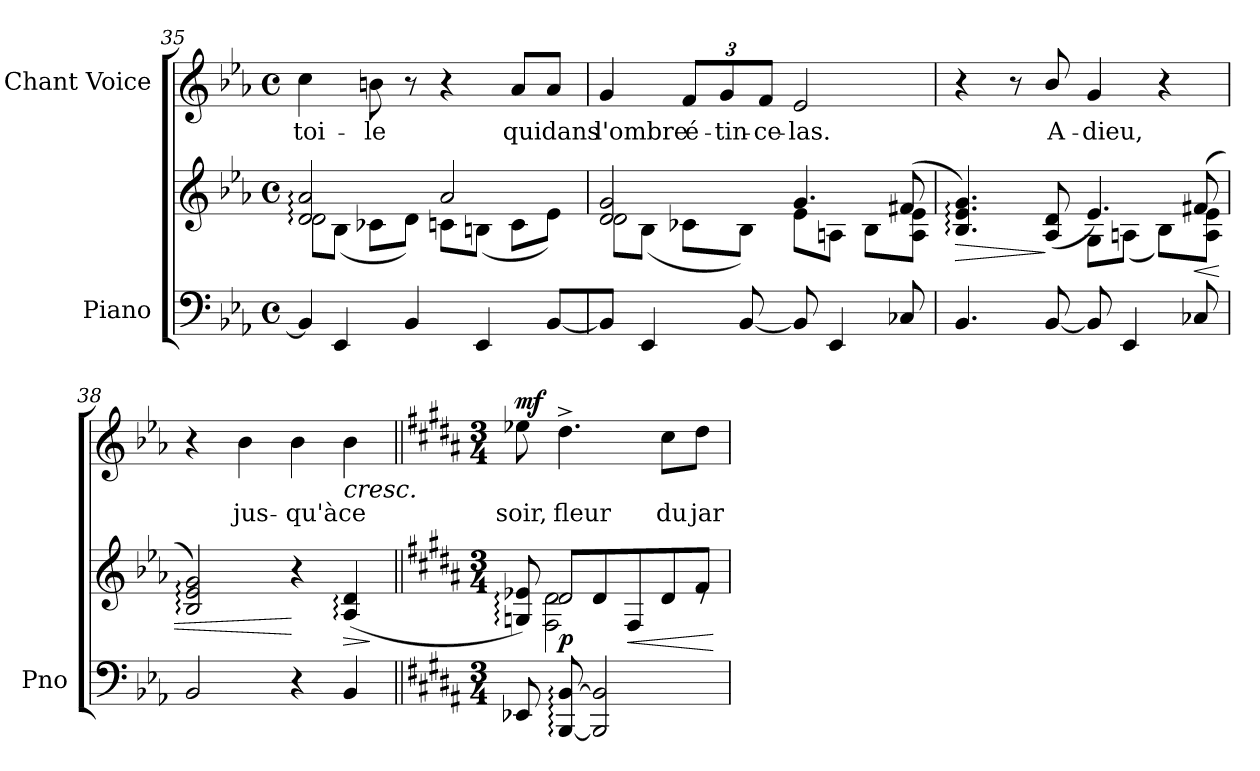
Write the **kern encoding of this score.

**kern	**kern	**dynam	**kern	**text	**dynam
*part2	*part2	*part2	*part1	*part1	*part1
*staff3	*staff2	*staff2/3	*staff1	*staff1	*staff1
*I"Piano	*	*	*I"Chant Voice	*	*
*I'Pno	*	*	*	*	*
*clefF4	*clefG2	*	*clefG2	*	*
*k[b-e-a-]	*k[b-e-a-]	*	*k[b-e-a-]	*	*
*M4/4	*M4/4	*	*M4/4	*	*
*met(c)	*met(c)	*	*met(c)	*	*
=35	=35	=35	=35	=35	=35
*	*^	*	*	*	*
!	!	!LO:N:head=open	!	!	!LO:LY:b	!
8BB-/J]	2d/: 2a-/:	8d\L	.	4cc\	-toi-	.
4EE-/	.	(>8B-\J	.	.	.	.
!	!	!	!	!	!LO:LY:b	!
.	.	8c-X\L	.	8bn\	-le	.
4BB-/	.	8d\J)	.	8r	.	.
.	2a-/	8cn:\L	.	4r	.	.
4EE-/	.	(>8Bn\J	.	.	.	.
!	!	!	!	!	!LO:LY:b	!
.	.	8c\L	.	8a-/L	qui	.
!	!	!	!	!	!LO:LY:b	!
[8BB-/L	.	8e-\J)	.	8a-/J	dans	.
=36	=36	=36	=36	=36	=36	=36
!	!	!LO:N:head=open	!	!	!LO:LY:b	!
8BB-/J]	2d/ 2g/	8d\L	.	4g/	l'ombre	.
4EE-/	.	(>8B-\J	.	.	.	.
!	!	!	!	!	!LO:LY:b	!
.	.	8c-X\L	.	12f/L	é-	.
!	!	!	!	!	!LO:LY:b	!
.	.	.	.	12g/	-tin-	.
[8BB-/	.	8B-\J)	.	.	.	.
!	!	!	!	!	!LO:LY:b	!
.	.	.	.	12f/J	-ce-	.
!	!	!	!	!	!LO:LY:b	!
8BB-/]	4.g/	8e-:\L	.	2e-/	-las.	.
4EE-/	.	8An\J	.	.	.	.
.	.	8B-\L	.	.	.	.
8C-X:/	(>8f#X/	8A\: 8e-\:J	.	.	.	.
!!LO:LB:g=z
=37	=37	=37	=37	=37	=37	=37
!	!	!	!LO:HP:b	!	!	!
4.BB-:/	4.B-/: 4.e-/: 4.g/:)	2ryy	>	4r	.	.
.	.	.	.	8r	.	.
!	!	!	!	!	!LO:LY:b	!
[8BB-/	(<8A-/ 8d/	.	]	8b-/	A-	.
!	!	!	!	!	!LO:LY:b	!
8BB-/]	4.e-/)	8G\L	.	4g/	-dieu,	.
4EE-/	.	(>8An\J	.	.	.	.
.	.	8B-\L)	.	4r	.	.
!	!	!	!LO:HP:b	!	!	!
8C-X:/	(>8f#X/	8A\: 8e-\:J	<	.	.	.
*	*v	*v	*	*	*	*
=38	=38	=38	=38	=38	=38
2BB-:/	2B-/: 2e-/: 2g/:)	.	4r	.	.
!	!	!	!	!LO:LY:b	!
.	.	.	4b-\	jus-	.
!	!	!	!	!LO:LY:b	!
4r	4r	[	4b-\	-qu'à	.
!	!	!LO:HP:b	!	!LO:LY:b	!LO:HP:b
4BB-:/	(>4A-/: 4d/:	>	4b-\	ce	<
.	.	]	.	.	.
=39||	=39||	=39||	=39||	=39||	=39||
*k[f#c#g#d#a#]	*k[f#c#g#d#a#]	*	*k[f#c#g#d#a#]	*	*
*M3/4	*M3/4	*	*M3/4	*	*
*	*^	*	*	*	*
!	!	!	!	!	!LO:LY:b	!LO:DY:b
8EE-X:/	8Gn/: 8e-X/:)	8ryy	.	8ee-X\	soir,	mf
!	!LO:N:head=open	!	!LO:DY:b	!	!LO:LY:b	!
[8BBB/: [8BB/:	8d#/L	2F#\: 2d#\:	p	4.dd#^\	fleur	[
2BBB/] 2BB/]	8d#/	.	.	.	.	.
!	!	!	!LO:HP:b	!	!	!
.	8F#/	.	<	.	.	.
!	!	!	!	!	!LO:LY:b	!
.	8d#/	.	.	8cc#\L	du	.
!	!	!	!	!	!LO:LY:b	!
.	8f#/J	8re	.	8dd#\J	jar-	.
*	*v	*v	*	*	*	*
.	.	[	.	.	.
=	=	=	=	=	=
*-	*-	*-	*-	*-	*-
